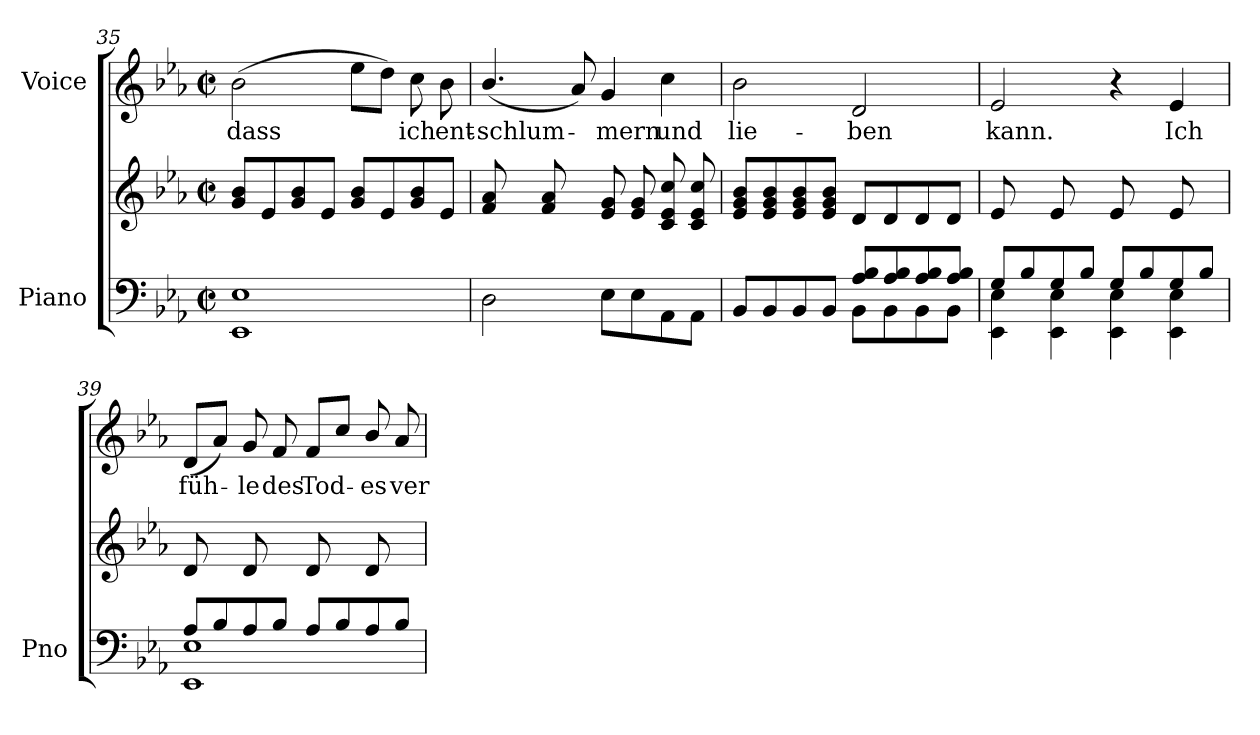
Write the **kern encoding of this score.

**kern	**kern	**kern	**text
*part2	*part2	*part1	*part1
*staff3	*staff2	*staff1	*staff1
*I"Piano	*	*I"Voice	*
*I'Pno	*	*	*
!!LO:LB:g=z
*clefF4	*clefG2	*clefG2	*
*k[b-e-a-]	*k[b-e-a-]	*k[b-e-a-]	*
*M2/2	*M2/2	*M2/2	*
*met(c|)	*met(c|)	*met(c|)	*
=35	=35	=35	=35
!	!	!	!LO:LY:b
1EE- 1E-	8g/ 8b-/L	(>2b-\	dass
.	8e-/	.	.
.	8g/ 8b-/	.	.
.	8e-/J	.	.
.	8g/ 8b-/L	8ee-\L	.
.	8e-/	8dd\J)	.
!	!	!	!LO:LY:b
.	8g/ 8b-/	8cc\	ich
!	!	!	!LO:LY:b
.	8e-/J	8b-\	ent-
=36	=36	=36	=36
*^	*	*	*
!	!	!	!	!LO:LY:b
8ryy	2D\	8f/ 8a-/L	(<4.b-/	-schlum-
8B-/	.	8ryy	.	.
8ryy	.	8f/ 8a-/	.	.
8B-/J	.	8ryy	8a-/)	.
!	!	!	!	!LO:LY:b
2ryy	8E-\L	8e-/ 8g/L	4g/	-mern
.	8E-\	8e-/ 8g/	.	.
!	!	!	!	!LO:LY:b
.	8AA-\	8c/ 8e-/ 8cc/	4cc\	und
.	8AA-\J	8c/ 8e-/ 8cc/J	.	.
=37	=37	=37	=37	=37
!	!	!	!	!LO:LY:b
8BB-/L	2rBByy	8e-/ 8g/ 8b-/L	2b-\	lie-
8BB-/	.	8e-/ 8g/ 8b-/	.	.
8BB-/	.	8e-/ 8g/ 8b-/	.	.
8BB-/J	.	8e-/ 8g/ 8b-/J	.	.
!	!	!	!	!LO:LY:b
8BB-\L	8A-/ 8B-/L	8d/L	2d/	-ben
8BB-\	8A-/ 8B-/	8d/	.	.
8BB-\	8A-/ 8B-/	8d/	.	.
8BB-\J	8A-/ 8B-/J	8d/J	.	.
=38	=38	=38	=38	=38
*	*^	*	*	*
!	!	!	!	!	!LO:LY:b
8ryy	4EE-\ 4E-\	8G/L	8e-/L	2e-/	kann.
8B-/	.	8B-/	8ryy	.	.
8ryy	4EE-\ 4E-\	8G/	8e-/	.	.
8B-/J	.	8B-/J	8ryy	.	.
8ryy	4EE-\ 4E-\	8G/L	8e-/L	4r	.
8B-/	.	8B-/	8ryy	.	.
!	!	!	!	!	!LO:LY:b
8ryy	4EE-\ 4E-\	8G/	8e-/	4e-/	Ich
8B-/J	.	8B-/J	8ryy	.	.
!!LO:PB:g=z
=39	=39	=39	=39	=39	=39
!	!	!	!	!	!LO:LY:b
8ryy	1EE- 1E-	8A-/L	8d/L	(<8d/L	füh-
8B-/	.	8B-/	8ryy	8a-/J)	.
!	!	!	!	!	!LO:LY:b
8ryy	.	8A-/	8d/	8g/	-le
!	!	!	!	!	!LO:LY:b
8B-/J	.	8B-/J	8ryy	8f/	des
!	!	!	!	!	!LO:LY:b
8ryy	.	8A-/L	8d/L	8f/L	Tod-
8B-/	.	8B-/	8ryy	8cc/J	.
!	!	!	!	!	!LO:LY:b
8ryy	.	8A-/	8d/	8b-/	-es
!	!	!	!	!	!LO:LY:b
8B-/J	.	8B-/J	8ryy	8a-/	ver-
*v	*v	*v	*	*	*
=	=	=	=
*-	*-	*-	*-
